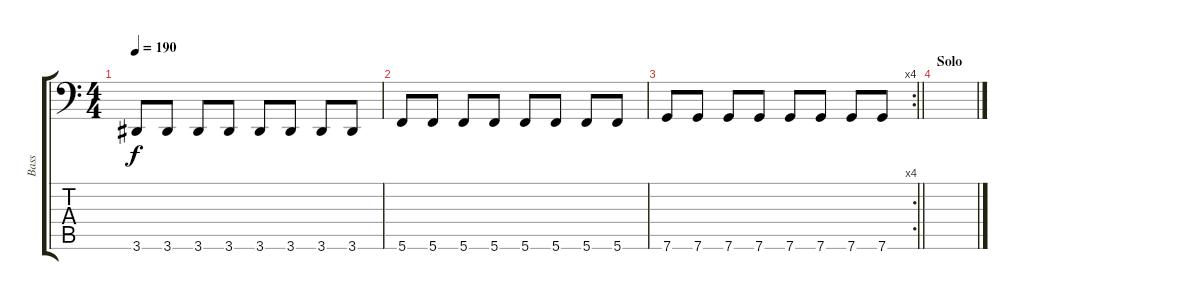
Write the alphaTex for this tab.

\track ("Bass" "Bass") {instrument electricbasspick}
\staff {score tabs}
\tuning (D3 A2 F2 C2 G1 C1) {hide}
\ts (4 4)
\tempo 190
\clef f4
\ks c
3.6.8{dy f} 3.6.8 3.6.8 3.6.8 3.6.8 3.6.8 3.6.8 3.6.8 |
5.6.8 5.6.8 5.6.8 5.6.8 5.6.8 5.6.8 5.6.8 5.6.8 |
\rc 4
\barLineRight lightlight
7.6.8 7.6.8 7.6.8 7.6.8 7.6.8 7.6.8 7.6.8 7.6.8 |
\section ("" "Solo")
